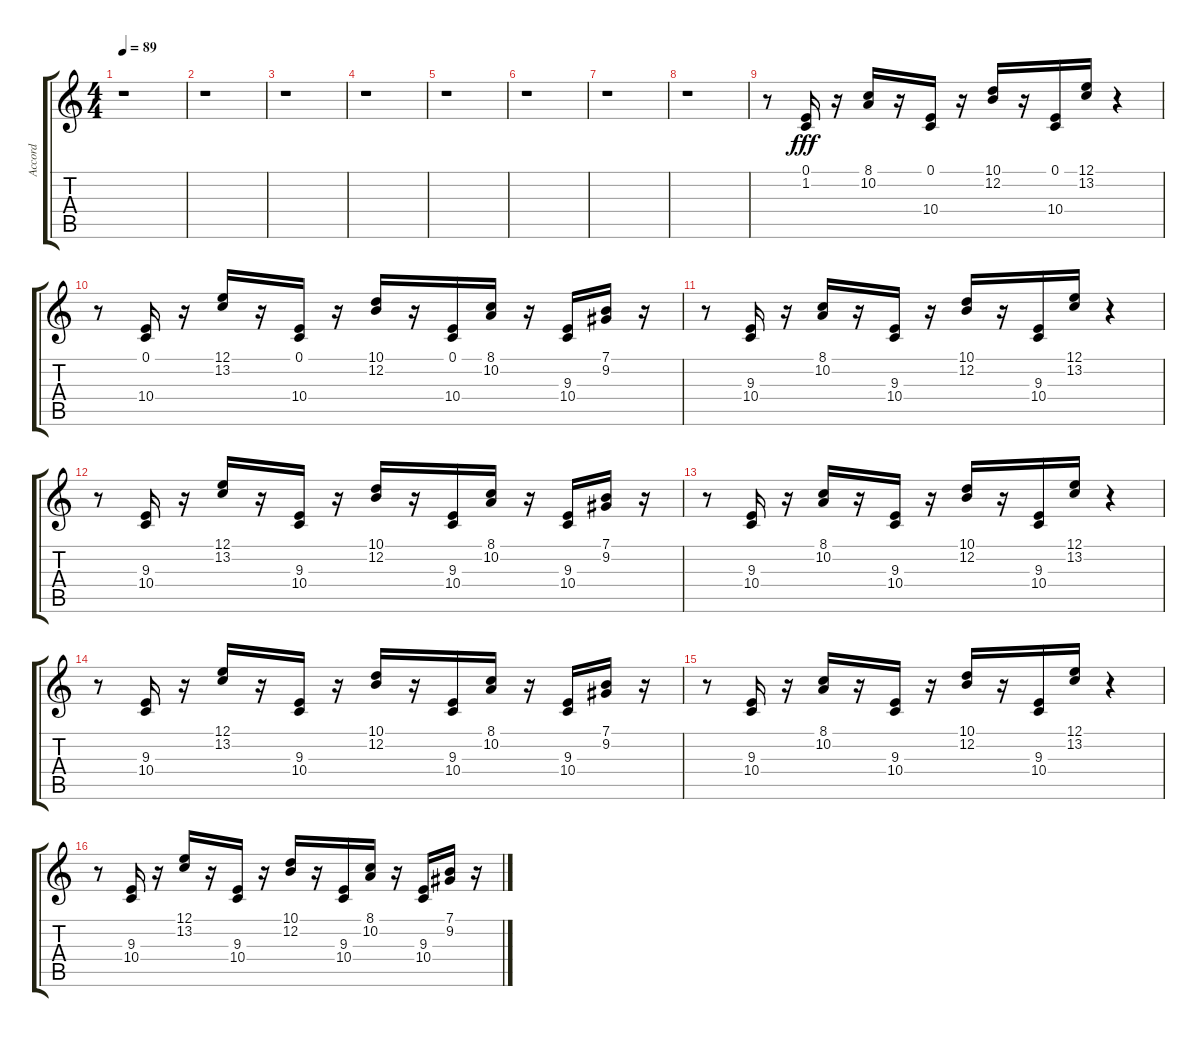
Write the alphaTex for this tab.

\track ("Accord" "Accord") {instrument accordion}
\staff {score tabs}
\tuning (E4 B3 G3 D3 A2 E2) {hide}
\ts (4 4)
\tempo 89
\clef g2
\ks c
r.1{dy fff} |
r.1 |
r.1 |
r.1 |
r.1 |
r.1 |
r.1 |
r.1 |
r.8 (0.1 1.2).16 r.16 (8.1 10.2).16 r.16 (0.1 10.4).16 r.16 (10.1 12.2).16 r.16 (0.1 10.4).16 (12.1 13.2).16 r.4 |
r.8 (0.1 10.4).16 r.16 (12.1 13.2).16 r.16 (0.1 10.4).16 r.16 (10.1 12.2).16 r.16 (0.1 10.4).16 (8.1 10.2).16 r.16 (9.3 10.4).16 (7.1 9.2).16 r.16 |
r.8 (9.3 10.4).16 r.16 (8.1 10.2).16 r.16 (9.3 10.4).16 r.16 (10.1 12.2).16 r.16 (9.3 10.4).16 (12.1 13.2).16 r.4 |
r.8 (9.3 10.4).16 r.16 (12.1 13.2).16 r.16 (9.3 10.4).16 r.16 (10.1 12.2).16 r.16 (9.3 10.4).16 (8.1 10.2).16 r.16 (9.3 10.4).16 (7.1 9.2).16 r.16 |
r.8 (9.3 10.4).16 r.16 (8.1 10.2).16 r.16 (9.3 10.4).16 r.16 (10.1 12.2).16 r.16 (9.3 10.4).16 (12.1 13.2).16 r.4 |
r.8 (9.3 10.4).16 r.16 (12.1 13.2).16 r.16 (9.3 10.4).16 r.16 (10.1 12.2).16 r.16 (9.3 10.4).16 (8.1 10.2).16 r.16 (9.3 10.4).16 (7.1 9.2).16 r.16 |
r.8 (9.3 10.4).16 r.16 (8.1 10.2).16 r.16 (9.3 10.4).16 r.16 (10.1 12.2).16 r.16 (9.3 10.4).16 (12.1 13.2).16 r.4 |
r.8 (9.3 10.4).16 r.16 (12.1 13.2).16 r.16 (9.3 10.4).16 r.16 (10.1 12.2).16 r.16 (9.3 10.4).16 (8.1 10.2).16 r.16 (9.3 10.4).16 (7.1 9.2).16 r.16
